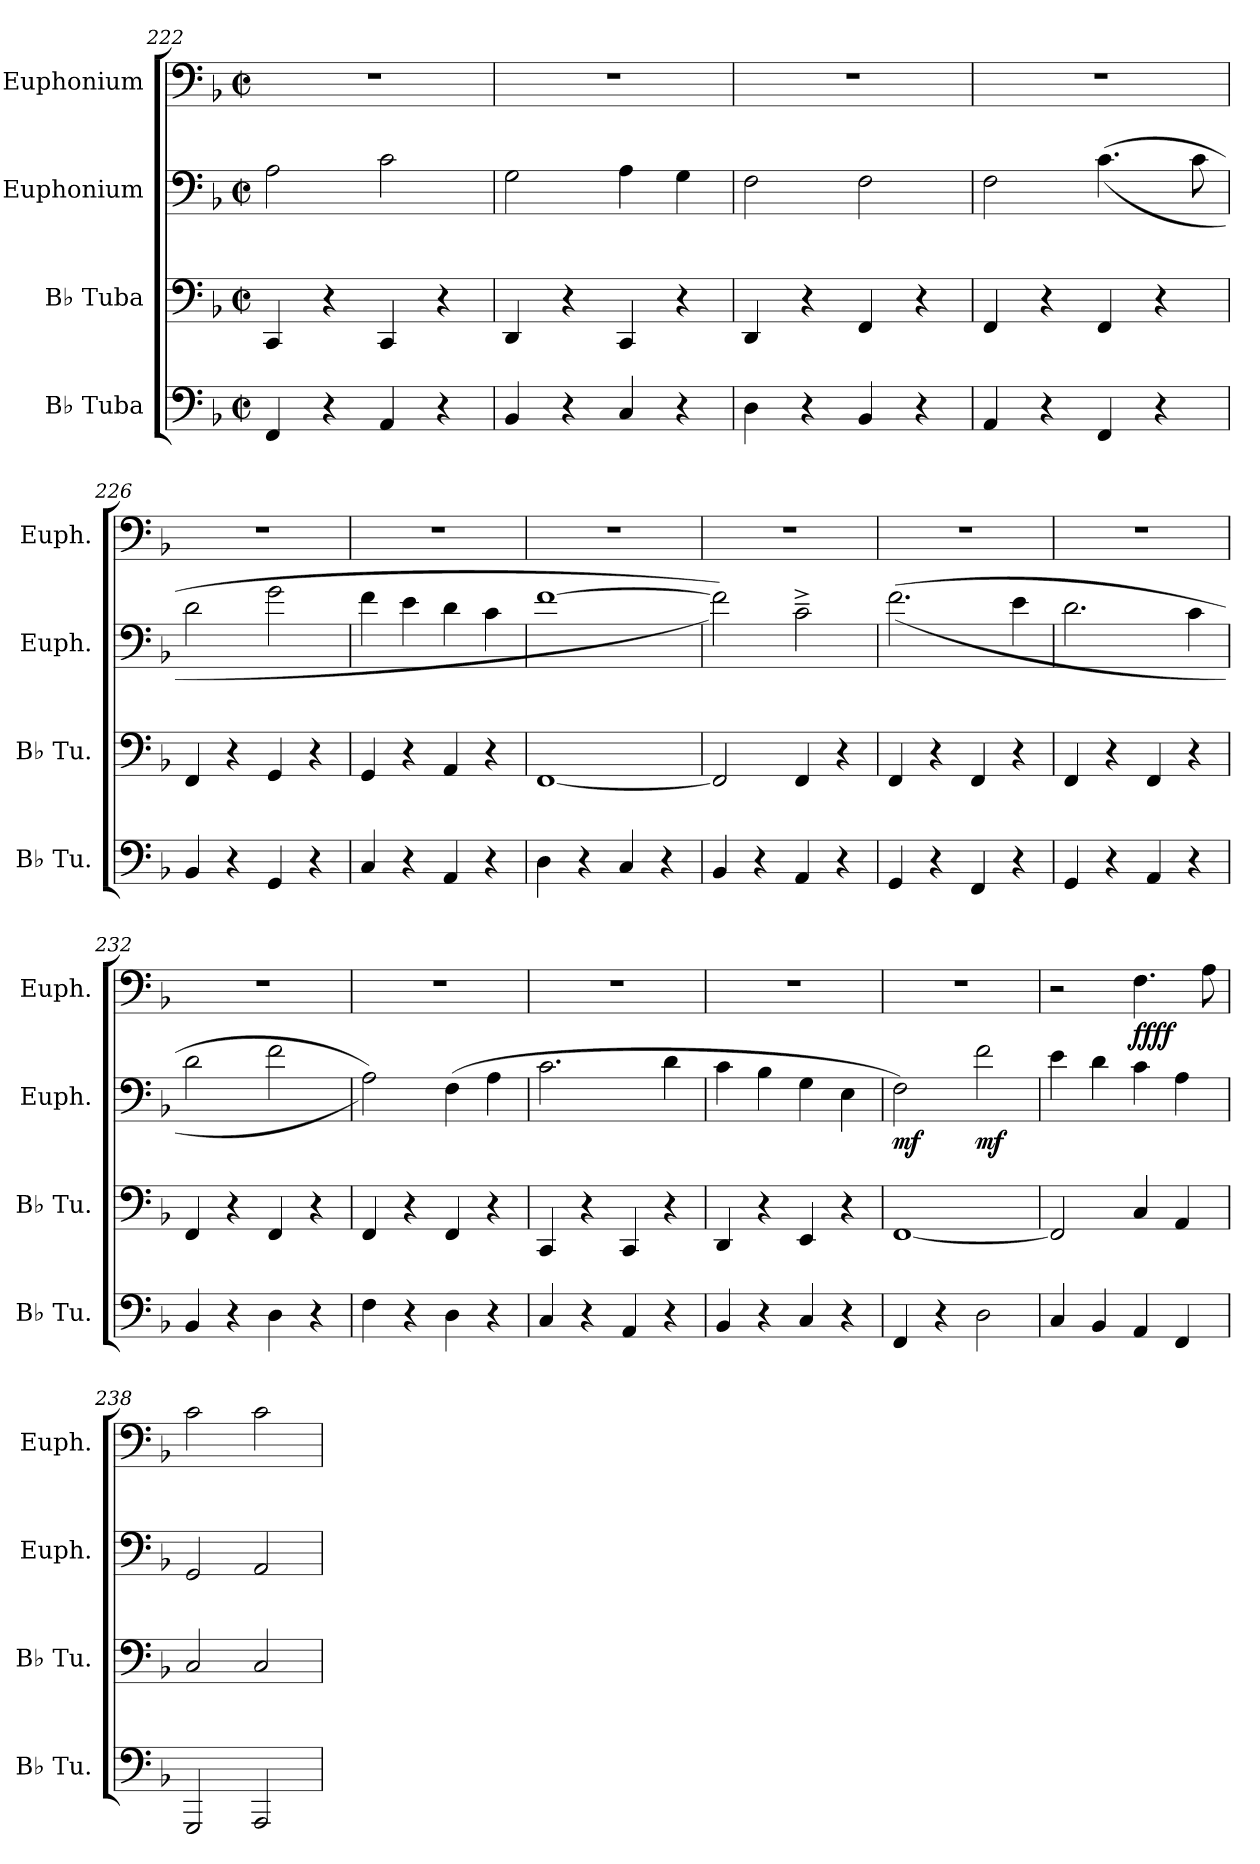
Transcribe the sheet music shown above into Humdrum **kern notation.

**kern	**kern	**kern	**dynam	**kern	**dynam
*part4	*part3	*part2	*part2	*part1	*part1
*staff4	*staff3	*staff2	*staff2	*staff1	*staff1
*I"B♭ Tuba	*I"B♭ Tuba	*I"Euphonium	*	*I"Euphonium	*
*I'B♭ Tu.	*I'B♭ Tu.	*I'Euph.	*	*I'Euph.	*
*clefF4	*clefF4	*clefF4	*	*clefF4	*
*k[b-]	*k[b-]	*k[b-]	*	*k[b-]	*
*M2/2	*M2/2	*M2/2	*	*M2/2	*
*met(c|)	*met(c|)	*met(c|)	*	*met(c|)	*
=222	=222	=222	=222	=222	=222
4FF/	4CC/	2A\	.	1r	.
4r	4r	.	.	.	.
4AA/	4CC/	2c\	.	.	.
4r	4r	.	.	.	.
=223	=223	=223	=223	=223	=223
4BB-/	4DD/	2G\	.	1r	.
4r	4r	.	.	.	.
4C/	4CC/	4A\	.	.	.
4r	4r	4G\	.	.	.
=224	=224	=224	=224	=224	=224
4D\	4DD/	2F\	.	1r	.
4r	4r	.	.	.	.
4BB-/	4FF/	2F\	.	.	.
4r	4r	.	.	.	.
=225	=225	=225	=225	=225	=225
4AA/	4FF/	2F\	.	1r	.
4r	4r	.	.	.	.
4FF/	4FF/	((4.c\	.	.	.
4r	4r	.	.	.	.
.	.	8c\	.	.	.
=226	=226	=226	=226	=226	=226
4BB-/	4FF/	2d\	.	1r	.
4r	4r	.	.	.	.
4GG/	4GG/	2g\	.	.	.
4r	4r	.	.	.	.
=227	=227	=227	=227	=227	=227
4C/	4GG/	4f\	.	1r	.
4r	4r	4e\	.	.	.
4AA/	4AA/	4d\	.	.	.
4r	4r	4c\	.	.	.
=228	=228	=228	=228	=228	=228
4D\	[1FF	[1f	.	1r	.
4r	.	.	.	.	.
4C/	.	.	.	.	.
4r	.	.	.	.	.
!!LO:LB:g=z
=229	=229	=229	=229	=229	=229
4BB-/	2FF/]	2f\]))	.	1r	.
4r	.	.	.	.	.
4AA/	4FF/	2c^~\	.	.	.
4r	4r	.	.	.	.
=230	=230	=230	=230	=230	=230
4GG/	4FF/	((2.f\	.	1r	.
4r	4r	.	.	.	.
4FF/	4FF/	.	.	.	.
4r	4r	4e\	.	.	.
=231	=231	=231	=231	=231	=231
4GG/	4FF/	2.d\	.	1r	.
4r	4r	.	.	.	.
4AA/	4FF/	.	.	.	.
4r	4r	4c\	.	.	.
=232	=232	=232	=232	=232	=232
4BB-/	4FF/	2d\	.	1r	.
4r	4r	.	.	.	.
4D\	4FF/	2f\	.	.	.
4r	4r	.	.	.	.
=233	=233	=233	=233	=233	=233
4F\	4FF/	2A\))	.	1r	.
4r	4r	.	.	.	.
4D\	4FF/	(4F\	.	.	.
4r	4r	4A\	.	.	.
=234	=234	=234	=234	=234	=234
4C/	4CC/	2.c\	.	1r	.
4r	4r	.	.	.	.
4AA/	4CC/	.	.	.	.
4r	4r	4d\	.	.	.
=235	=235	=235	=235	=235	=235
4BB-/	4DD/	4c\	.	1r	.
4r	4r	4B-\	.	.	.
4C/	4EE/	4G\	.	.	.
4r	4r	4E\	.	.	.
=236	=236	=236	=236	=236	=236
!	!	!	!LO:DY:b	!	!
4FF/	[1FF	2F\)	mf	1r	.
4r	.	.	.	.	.
!	!	!	!LO:DY:b	!	!
2D\	.	2f\	mf	.	.
!!LO:LB:g=z
=237	=237	=237	=237	=237	=237
4C/	2FF/]	4e\	.	2r	.
4BB-/	.	4d\	.	.	.
!	!	!	!	!	!LO:DY:b
!	!	!	!	!	!LO:DY:n=1:b
4AA/	4C/	4c\	.	4.F\	ff ff
4FF/	4AA/	4A\	.	.	.
.	.	.	.	8A\	.
=238	=238	=238	=238	=238	=238
2GGG/	2C/	2GG/	.	2c\	.
2AAA/	2C/	2AA/	.	2c\	.
=	=	=	=	=	=
*-	*-	*-	*-	*-	*-
